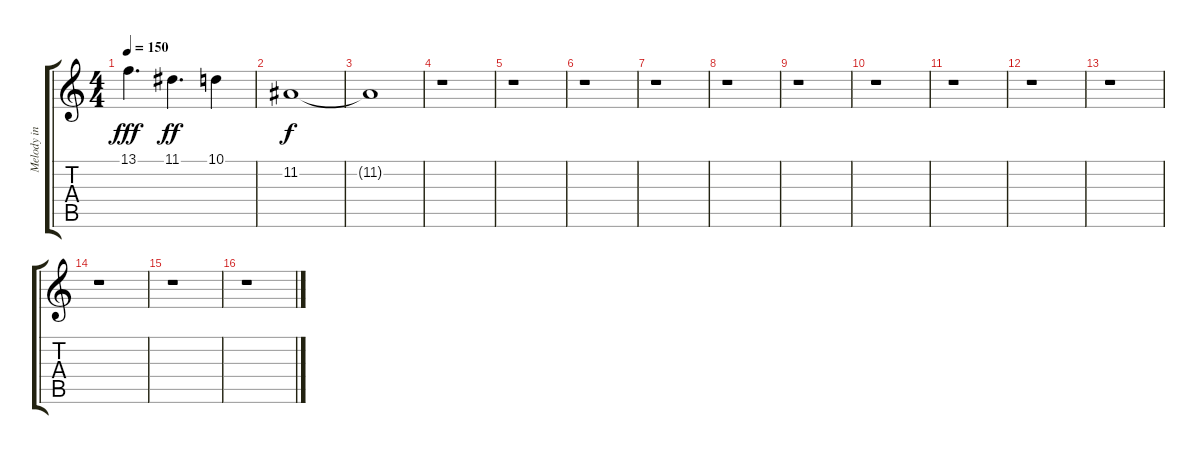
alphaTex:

\track ("Melody in " "Melody in ") {instrument trumpet}
\staff {score tabs}
\tuning (E4 B3 G3 D3 A2 E2) {hide}
\ts (4 4)
\tempo 150
\clef g2
\ks c
13.1.4{d dy fff} 11.1.4{d dy ff} 10.1.4 |
11.2.1{dy f} |
11.2{t}.1 |
r.1 |
r.1 |
r.1 |
r.1 |
r.1 |
r.1 |
r.1 |
r.1 |
r.1 |
r.1 |
r.1 |
r.1 |
r.1
